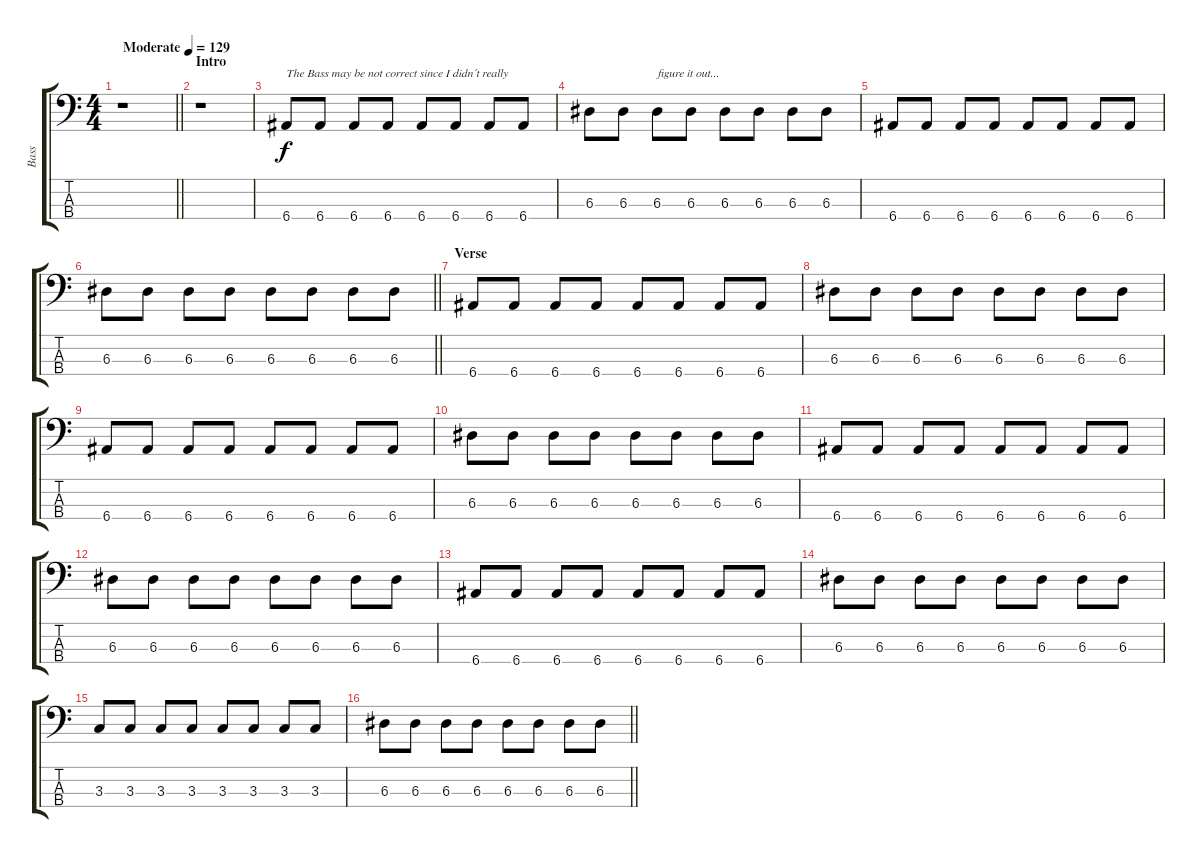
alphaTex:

\track ("Bass" "Bass") {instrument electricbassfinger}
\staff {score tabs}
\tuning (G2 D2 A1 E1) {hide}
\ts (4 4)
\tempo (129 "Moderate")
\clef f4
\barLineRight lightlight
\ks c
r.1{dy f instrument electricbassfinger} |
\section ("" "Intro")
r.1 |
6.4.8{txt "The Bass may be not correct since I didn´t really"} 6.4.8 6.4.8 6.4.8 6.4.8 6.4.8 6.4.8 6.4.8 |
6.3.8 6.3.8 6.3.8{txt "figure it out..."} 6.3.8 6.3.8 6.3.8 6.3.8 6.3.8 |
6.4.8 6.4.8 6.4.8 6.4.8 6.4.8 6.4.8 6.4.8 6.4.8 |
\barLineRight lightlight
6.3.8 6.3.8 6.3.8 6.3.8 6.3.8 6.3.8 6.3.8 6.3.8 |
\section ("" "Verse")
6.4.8 6.4.8 6.4.8 6.4.8 6.4.8 6.4.8 6.4.8 6.4.8 |
6.3.8 6.3.8 6.3.8 6.3.8 6.3.8 6.3.8 6.3.8 6.3.8 |
6.4.8 6.4.8 6.4.8 6.4.8 6.4.8 6.4.8 6.4.8 6.4.8 |
6.3.8 6.3.8 6.3.8 6.3.8 6.3.8 6.3.8 6.3.8 6.3.8 |
6.4.8 6.4.8 6.4.8 6.4.8 6.4.8 6.4.8 6.4.8 6.4.8 |
6.3.8 6.3.8 6.3.8 6.3.8 6.3.8 6.3.8 6.3.8 6.3.8 |
6.4.8 6.4.8 6.4.8 6.4.8 6.4.8 6.4.8 6.4.8 6.4.8 |
6.3.8 6.3.8 6.3.8 6.3.8 6.3.8 6.3.8 6.3.8 6.3.8 |
3.3.8 3.3.8 3.3.8 3.3.8 3.3.8 3.3.8 3.3.8 3.3.8 |
\barLineRight lightlight
6.3.8 6.3.8 6.3.8 6.3.8 6.3.8 6.3.8 6.3.8 6.3.8
